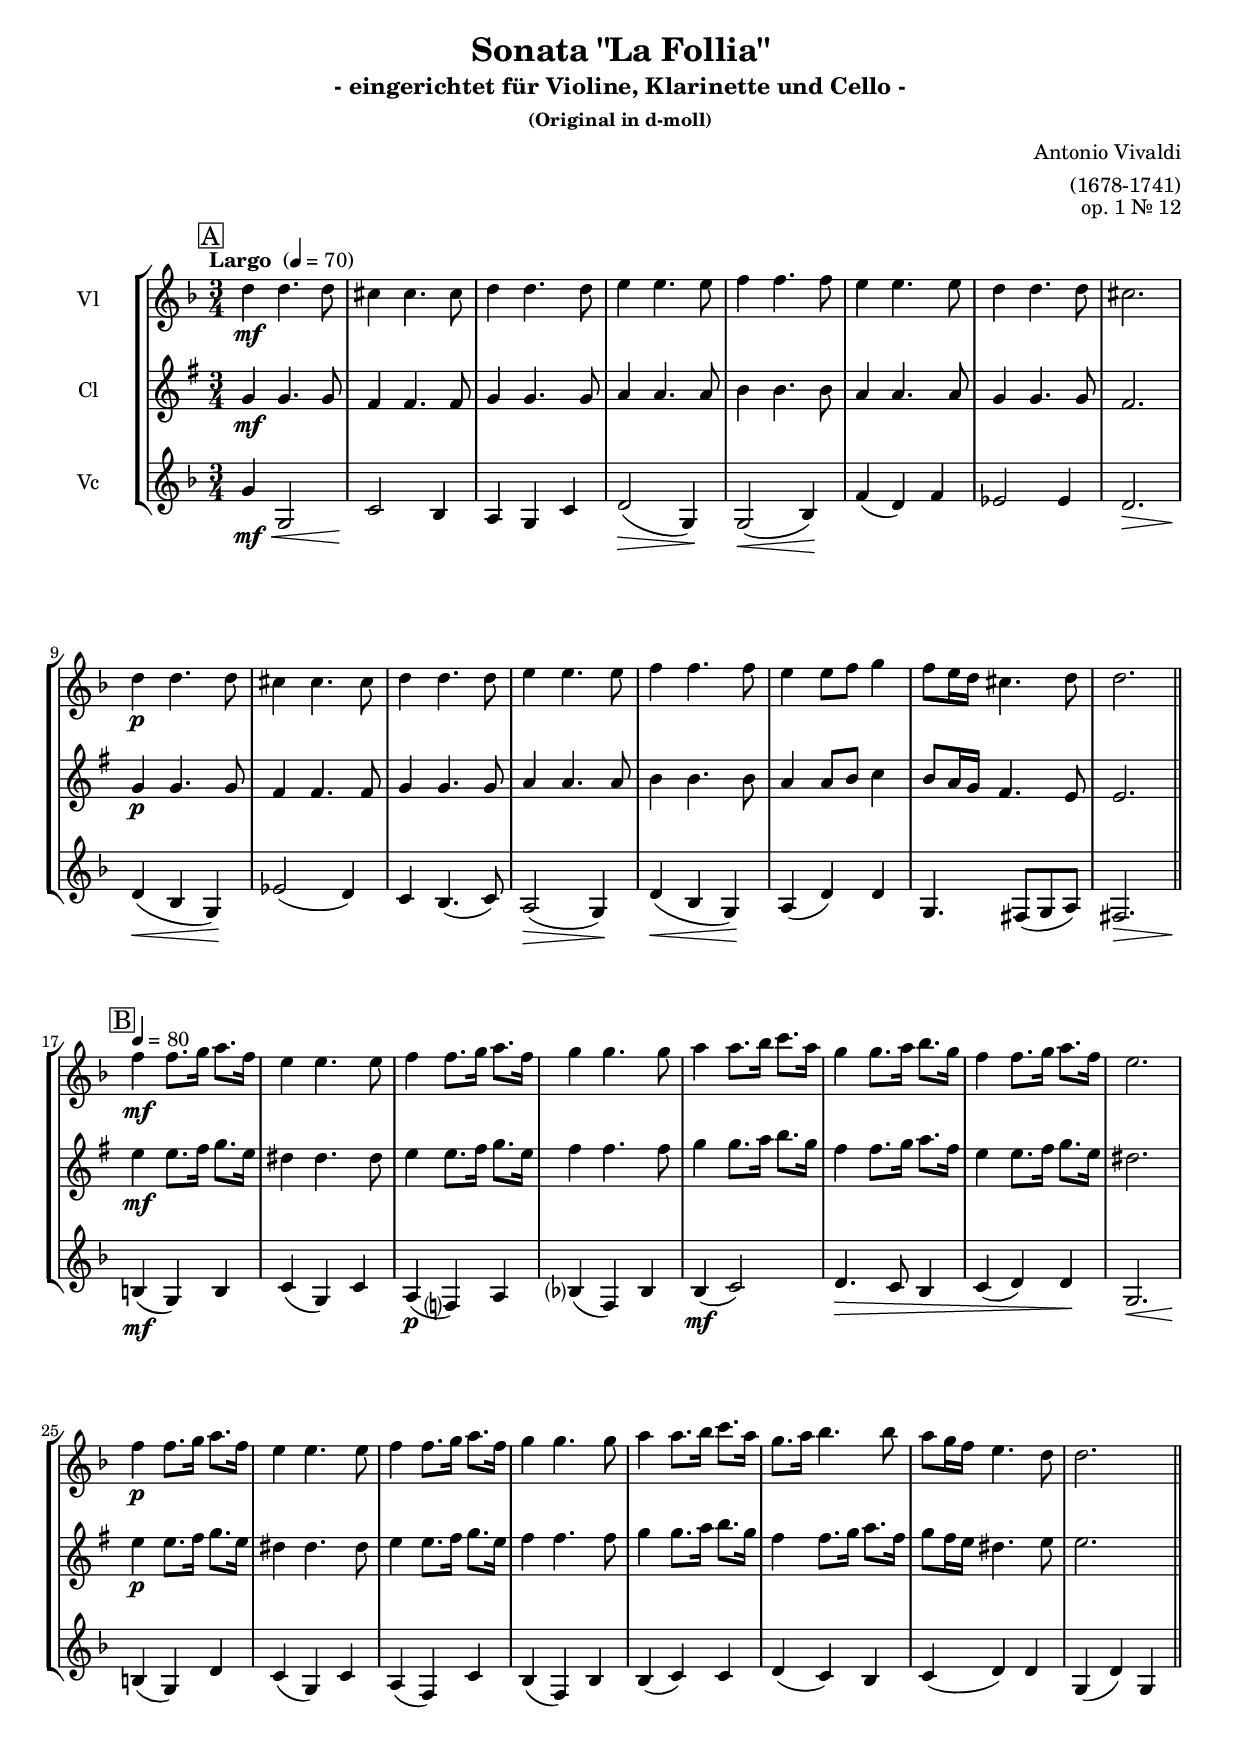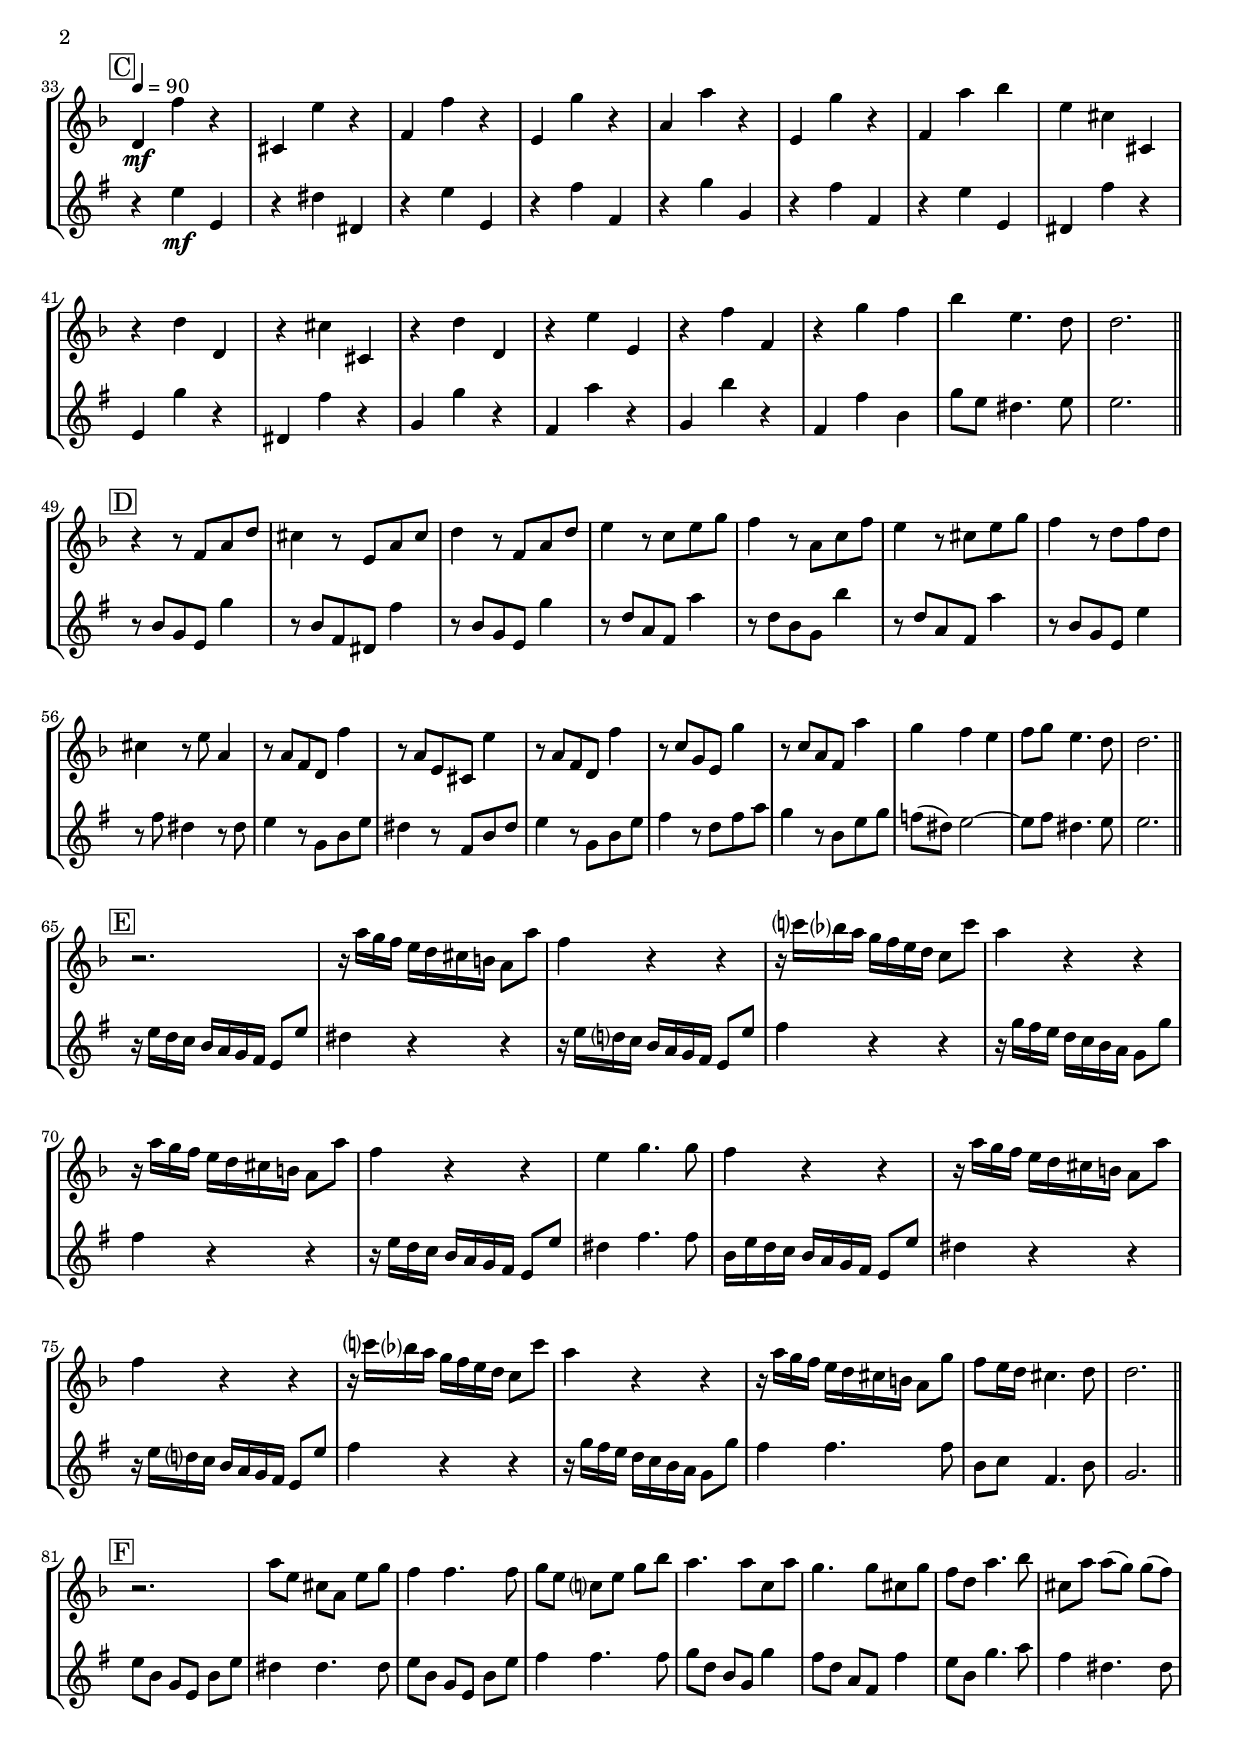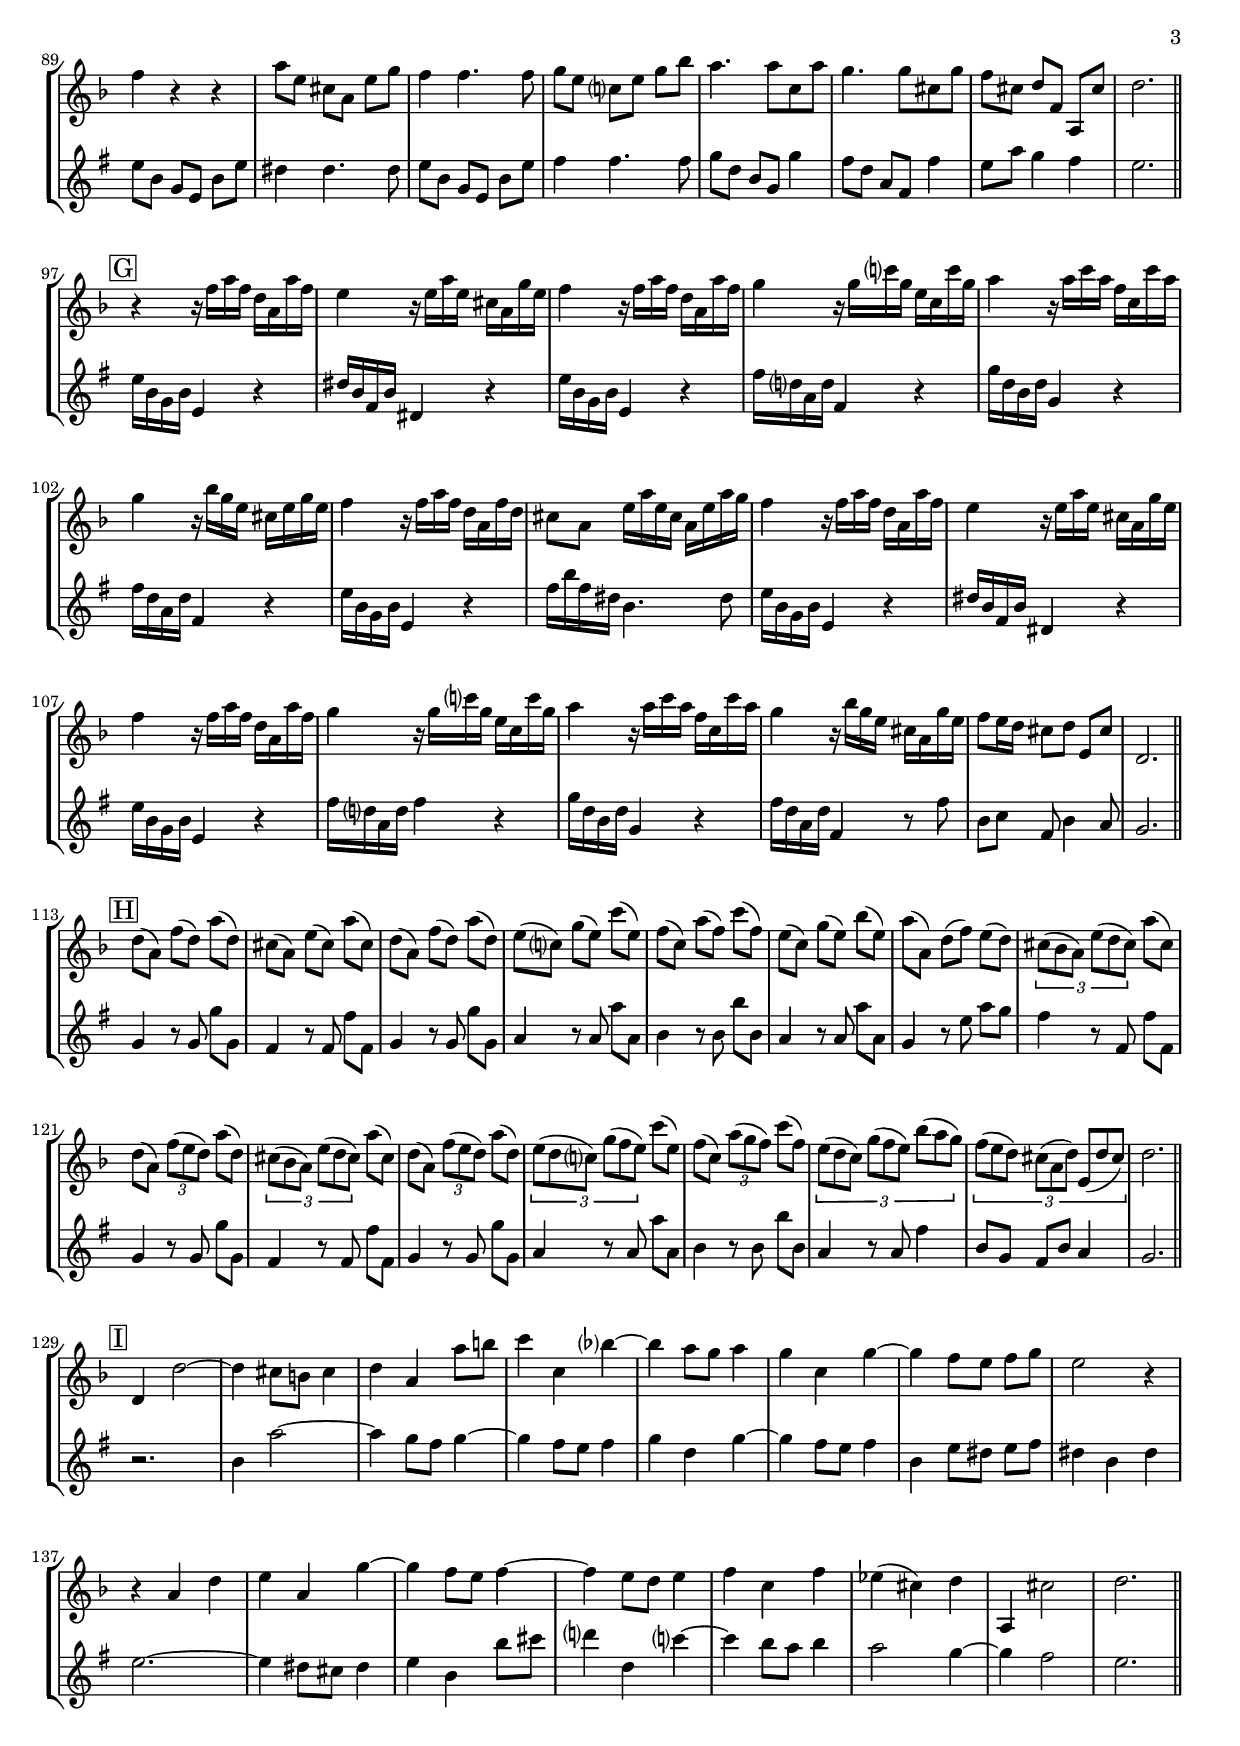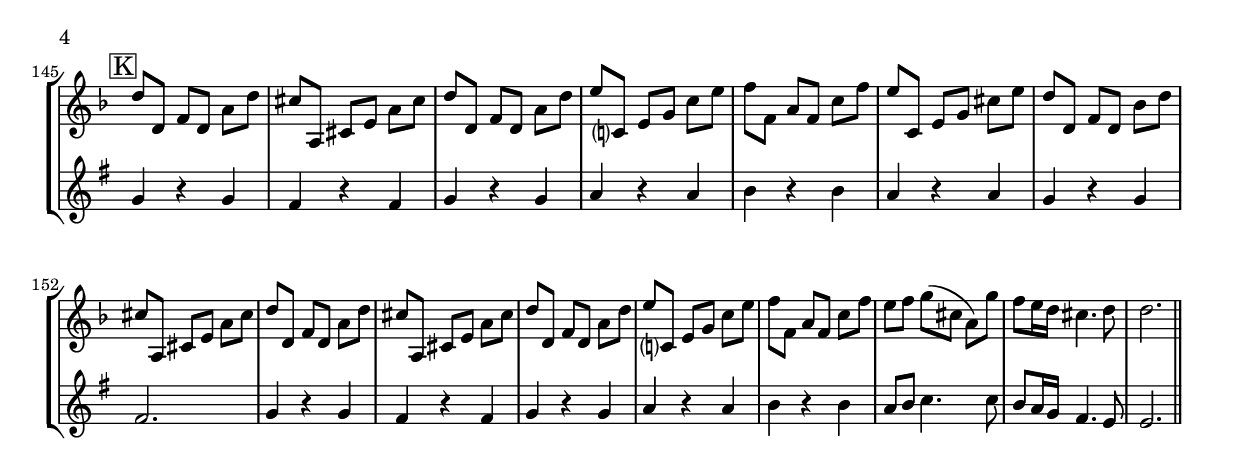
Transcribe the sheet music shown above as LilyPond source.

\version "2.14.2"
\include "deutsch.ly"

#(set-global-staff-size 18)

\header {
  title = "Sonata \"La Follia\""
  subtitle = "- eingerichtet für Violine, Klarinette und Cello -"
  subsubtitle = "(Original in d-moll)"
  composer = "Antonio Vivaldi"
  arranger = "(1678-1741)"
  opus = "op. 1 Nr. 12"
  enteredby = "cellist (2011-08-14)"
}

voiceconsts = {
 \key d \minor
 \time 3/4
% \clef "bass"
 \clef "treble"
% \numericTimeSignature
 \compressFullBarRests
 \tempo "Largo " 4=70
}

minstr = "harpsichord"
%minstr = "clarinet"
%minstr = "accordion"
%minstr = "bassoon"

introa = { \mark \markup \box "A" }
introb = { \break \mark \markup \box "B" \tempo 4=80 }
introc = { \break \mark \markup \box "C" \tempo 4=90 }
introd = { \break \mark \markup \box "D" }
introe = { \break \mark \markup \box "E" }
introf = { \break \mark \markup \box "F" }
introg = { \break \mark \markup \box "G" }
introh = { \break \mark \markup \box "H" }
introi = { \break \mark \markup \box "I" }
introk = { \break \mark \markup \box "K" }

cresc = \markup \italic "cresc."
fmarc = \markup { \dynamic f \bold \italic " marcato" }

va = \relative c'' {
  \voiceconsts

  \introa
  d4\mf d4. d8
  cis4 cis4. cis8
  d4 d4. d8
  e4 e4. e8
  f4 f4. f8

  e4 e4. e8
  d4 d4. d8
  cis2.
  d4\p d4. d8
  cis4 cis4. cis8

  d4 d4. d8
  e4 e4. e8
  f4 f4. f8
  e4 e8 f g4
  f8 e16 d cis4. d8
  d2. \bar "||"

  \introb
  f4\mf f8. g16 a8. f16
  e4 e4. e8
  f4 f8. g16 a8. f16
  g4 g4. g8

  a4 a8. b16 c8. a16
  g4 g8. a16 b8. g16
  f4 f8. g16 a8. f16
  e2.

  f4\p f8. g16 a8. f16
  e4 e4. e8
  f4 f8. g16 a8. f16
  g4 g4. g8

  a4 a8. b16 c8. a16
  g8. a16 b4. b8
  a g16 f e4. d8
  d2. \bar "||"

  \introc
  d,4\mf f' r
  cis, e' r
  f, f' r
  e, g' r

  a, a' r
  e, g' r
  f, a' b
  e, cis cis,

  r d' d,
  r cis' cis,
  r d' d,
  r e' e,

  r f' f,
  r g' f
  b e,4. d8
  d2. \bar "||"

  \introd
  r4 r8 f, a d
  cis4 r8 e, a cis
  d4 r8 f, a d
  e4 r8 c e g

  f4 r8 a, c f
  e4 r8 cis e g
  f4 r8 d f d
  cis4 r8 e a,4

  r8 a f d f'4
  r8 a, e cis e'4
  r8 a, f d f'4
  r8 c g e g'4

  r8 c, a f a'4
  g f e
  f8 g e4. d8
  d2. \bar "||"

  \introe
  r2.
  r16 a' g f e d cis h a8 a'
  f4 r r
  r16 c'? b? a g f e d c8 c'

  a4 r r
  r16 a g f e d cis h a8 a'
  f4 r r
  e g4. g8

  f4 r r
  r16 a g f e d cis h a8 a'
  f4 r r
  r16 c'? b? a g f e d c8 c'

  a4 r r
  r16 a g f e d cis h a8 g'
  f e16 d cis4. d8
  d2. \bar "|."

  \introf
  r2.
  a'8 e cis[ a] e' g
  f4 f4. f8
  g e c?[ e] g b

  a4. a8 c, a'
  g4. g8 cis, g'
  f d a'4. b8
  cis, a' a[( g]) g( f)

  f4 r r
  a8 e cis[ a] e' g
  f4 f4. f8
  g e c?[ e] g b

  a4. a8 c, a'
  g4. g8 cis, g'
  f cis d[ f,] a, cis'
  d2. \bar "||"

  \introg
  r4 r16 f a f d a a' f
  e4 r16 e a e cis a g' e
  f4 r16 f a f d a a' f
  g4 r16 g c? g e c c' g

  a4 r16 a c a f c c' a
  g4 r16 b g e cis e g e
  f4 r16 f a f d a f' d
  cis8 a e'16 a e cis a e' a g

  f4 r16 f a f d a a' f
  e4 r16 e a e cis a g' e
  f4 r16 f a f d a a' f
  g4 r16 g c? g e c c' g

  a4 r16 a c a f c c' a
  g4 r16 b g e cis a g' e
  f8 e16 d cis8[ d] e, cis' 
  d,2. \bar "||"

  \introh
  d'8( a) f'[( d]) a'( d,)
  cis( a) e'[( cis]) a'( cis,)
  d( a) f'[( d]) a'( d,)
  e( c?) g'[( e]) c'( e,)

  f( c) a'[( f]) c'( f,)
  e( c) g'[( e]) b'( e,)
  a( a,) d[( f]) e( d)
  \times 2/3 { cis( b a) e'[( d cis]) } a'( cis,)

  d( a) \times 2/3 { f'[( e d]) } a'( d,)
  \times 2/3 { cis( b a) e'[( d cis]) } a'( cis,)
  d( a) \times 2/3 { f'[( e d]) } a'( d,)
  \times 2/3 { e( d c?) g'[( f e]) } c'( e,)

  f( c) \times 2/3 { a'[( g f]) } c'( f,)
  \times 2/3 { e( d c) g'[( f e]) b'( a g) }
  \times 2/3 { f( e d) cis[( a d]) e,( d' cis) }
  d2. \bar "||"

  \introi
  d,4 d'2~
  d4 cis8 h cis4
  d a a'8 h
  c4 c, b'?~

  b a8 g a4
  g c, g'~
  g f8[ e] f g
  e2 r4

  r a, d
  e a, g'~
  g f8 e f4~
  f e8 d e4

  f c f
  es( cis) d
  a, cis'2
  d2. \bar "||"

  \introk
  d8 d, f[ d] a' d
  cis a, cis[ e] a cis
  d d, f[ d] a' d
  e c,? e[ g] c e

  f f, a[ f] c' f
  e c, e[ g] cis e
  d d, f[ d] b' d
  cis a, cis[ e] a cis

  d d, f[ d] a' d
  cis a, cis[ e] a cis
  d d, f[ d] a' d
  e c,? e[ g] c e

  f f, a[ f] c' f
  e f g[( cis,] a) g'
  f e16 d cis4. d8
  d2. \bar "||"
}

vb = \relative c' {
  \voiceconsts

  \introa
  f4\mf f4. f8
  e4 e4. e8
  f4 f4. f8
  g4 g4. g8
  a4 a4. a8

  g4 g4. g8
  f4 f4. f8
  e2.
  f4\p f4. f8
  e4 e4. e8

  f4 f4. f8
  g4 g4. g8
  a4 a4. a8
  g4 g8 a b4
  a8 g16 f e4. d8
  d2. \bar "||"  

  \introb
  d'4\mf d8. e16 f8. d16
  cis4 cis4. cis8
  d4 d8. e16 f8. d16
  e4 e4. e8

  f4 f8. g16 a8. f16
  e4 e8. f16 g8. e16
  d4 d8. e16 f8. d16
  cis2.

  d4\p d8. e16 f8. d16
  cis4 cis4. cis8
  d4 d8. e16 f8. d16
  e4 e4. e8

  f4 f8. g16 a8. f16
  e4 e8. f16 g8. e16
  f8 e16 d cis4. d8
  d2. \bar "||"

  \introc
  r4 d\mf d,
  r cis' cis,
  r d' d,
  r e' e,

  r f' f,
  r e' e,
  r d' d,
  cis e' r

  d, f' r
  cis, e' r
  f, f' r
  e, g' r

  f, a' r
  e, e' a,
  f'8 d cis4. d8
  d2. \bar "||" 

  \introd
  r8 a f d f'4
  r8 a, e cis e'4
  r8 a, f d f'4
  r8 c g e g'4

  r8 c, a f a'4
  r8 c, g e g'4
  r8 a, f d d'4
  r8 e cis4 r8 cis

  d4 r8 f, a d
  cis4 r8 e, a cis
  d4 r8 f, a d
  e4 r8 c e g

  f4 r8 a, d f
  es( cis) d2~
  d8 e cis4. d8
  d2. \bar "||"

  \introe
  r16 d c b a g f e d8 d'
  cis4 r r
  r16 d c? b a g f e d8 d'
  e4 r r

  r16 f e d c b a g f8 f'
  e4 r r
  r16 d c b a g f e d8 d'
  cis4 e4. e8

  a,16 d c b a g f e d8 d'
  cis4 r r
  r16 d c? b a g f e d8 d'
  e4 r r

  r16 f e d c b a g f8 f'
  e4 e4. e8
  a, b e,4. a8
  f2. \bar "||"

  \introf
  d'8 a f[ d] a' d
  cis4 cis4. cis8
  d a f[ d] a' d
  e4 e4. e8

  f c a[ f] f'4
  e8 c g[ e] e'4
  d8 a f'4. g8
  e4 cis4. cis8

  d a f[ d] a' d
  cis4 cis4. cis8
  d a f[ d] a' d
  e4 e4. e8

  f c a[ f] f'4
  e8 c g[ e] e'4
  d8 g f4 e
  d2. \bar "||"

  \introg
  d16 a f a d,4 r
  cis'16 a e a cis,4 r
  d'16 a f a d,4 r
  e'16 c? g c e,4 r

  f'16 c a c f,4 r
  e'16 c g c e,4 r
  d'16 a f a d,4 r
  e'16 a e cis a4. cis8

  d16 a f a d,4 r
  cis'16 a e a cis,4 r
  d'16 a f a d,4 r
  e'16 c? g c e4 r

  f16 c a c f,4 r
  e'16 c g c e,4 r8 e'
  a,[ b] e, a4 g8
  f2. \bar "||" 

  \introh
  f4 r8 f f'[ f,]
  e4 r8 e e'[ e,]
  f4 r8 f f'[ f,]
  g4 r8 g g'[ g,]

  a4 r8 a a'[ a,]
  g4 r8 g g'[ g,]
  f4 r8 d' g[ f]
  e4 r8 e, e'[ e,]

  f4 r8 f f'[ f,]
  e4 r8 e e'[ e,]
  f4 r8 f f'[ f,]
  g4 r8 g g'[ g,]

  a4 r8 a a'[ a,]
  g4 r8 g e'4
  a,8 f e[ a] g4
  f2. \bar "||"
 
  \introi
  r2.
  a4 g'2~
  g4 f8 e f4~
  f e8 d e4

  f c f~
  f e8 d e4
  a, d8[ cis] d e
  cis4 a cis

  d2.~
  d4 cis8 h cis4
  d a a'8 h
  c?4 c, b'?~

  b a8 g a4
  g2 f4~
  f e2
  d2. \bar "||"
 
  \introk
  f,4 r f
  e r e
  f r f
  g r g

  a r a
  g r g
  f r f
  e2.

  f4 r f
  e r e
  f r f
  g r g

  a r a
  g8 a b4. b8
  a g16 f e4. d8
  d2. \bar "||"
}

\include "v3.ily"

music = \new StaffGroup <<
      \new Staff {
	\set Staff.midiInstrument = \minstr
	\set Staff.instrumentName = #"Vl"
%	\transpose d d { \va }
	\transpose d d { \va }
      }

      \new Staff {
	\set Staff.midiInstrument = \minstr
	\set Staff.instrumentName = #"Cl"
%	\transpose d d { \vb }
	\transpose d e { \vb }
      }

      \new Staff {
	\set Staff.midiInstrument = \minstr
	\set Staff.instrumentName = #"Vc"
%	\transpose d d { \vc }
	\transpose d d { \vc }
      }
>>

\book {
  \score {
    \music
    \layout {}
  }

  \score {
    \unfoldRepeats \music

    \midi {
      \context {
        \Score
        tempoWholesPerMinute = #(ly:make-moment 70 4)
      }
    }
  }
}
